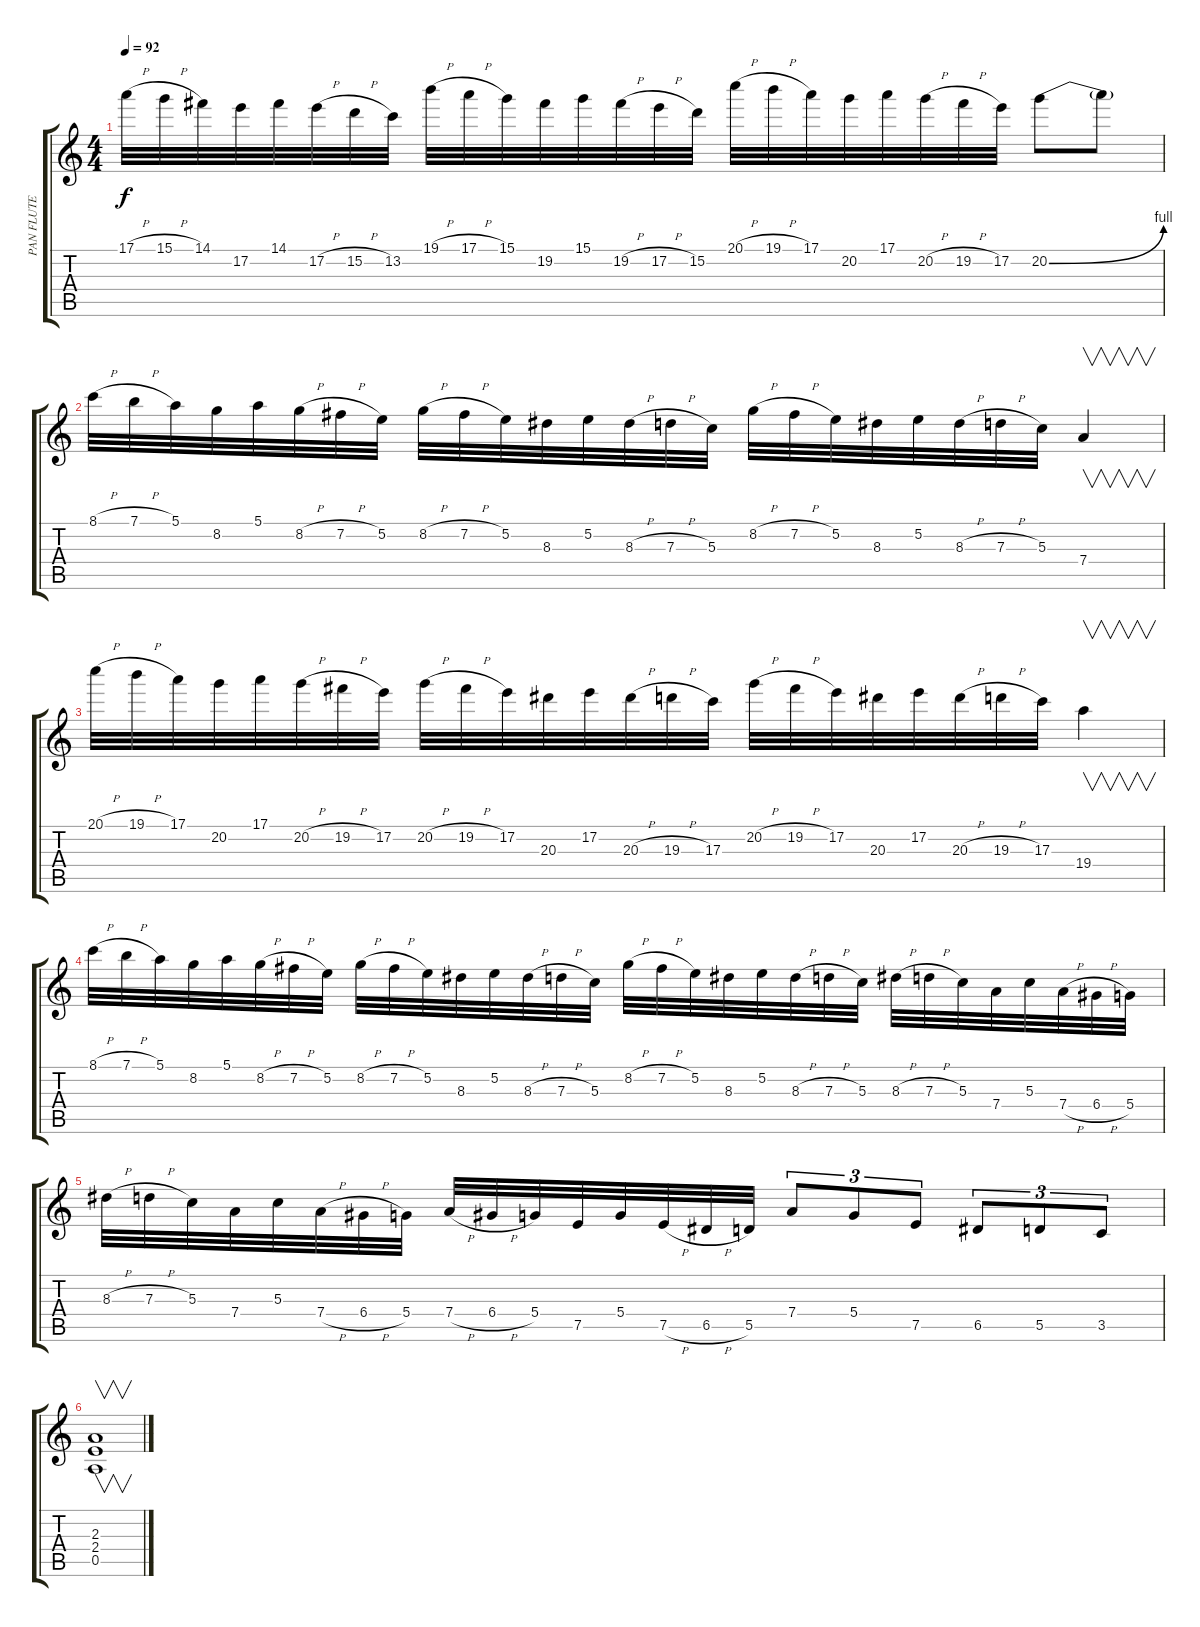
\track ("PAN FLUTE" "PAN FLUTE") {instrument synthbass1}
\staff {score tabs}
\tuning (E4 B3 G3 D3 A2 E2) {hide}
\ts (4 4)
\tempo 92
\clef g2
\ks c
17.1{h}.32{dy f} 15.1{h}.32 14.1.32 17.2.32 14.1.32 17.2{h}.32 15.2{h}.32 13.2.32 19.1{h}.32 17.1{h}.32 15.1.32 19.2.32 15.1.32 19.2{h}.32 17.2{h}.32 15.2.32 20.1{h}.32 19.1{h}.32 17.1.32 20.2.32 17.1.32 20.2{h}.32 19.2{h}.32 17.2.32 20.2{be (bend 0 0 60 4)}.8 20.2{t}.8 |
8.1{h}.32 7.1{h}.32 5.1.32 8.2.32 5.1.32 8.2{h}.32 7.2{h}.32 5.2.32 8.2{h}.32 7.2{h}.32 5.2.32 8.3.32 5.2.32 8.3{h}.32 7.3{h}.32 5.3.32 8.2{h}.32 7.2{h}.32 5.2.32 8.3.32 5.2.32 8.3{h}.32 7.3{h}.32 5.3.32 7.4.4{v} |
20.1{h}.32 19.1{h}.32 17.1.32 20.2.32 17.1.32 20.2{h}.32 19.2{h}.32 17.2.32 20.2{h}.32 19.2{h}.32 17.2.32 20.3.32 17.2.32 20.3{h}.32 19.3{h}.32 17.3.32 20.2{h}.32 19.2{h}.32 17.2.32 20.3.32 17.2.32 20.3{h}.32 19.3{h}.32 17.3.32 19.4.4{v} |
8.1{h}.32 7.1{h}.32 5.1.32 8.2.32 5.1.32 8.2{h}.32 7.2{h}.32 5.2.32 8.2{h}.32 7.2{h}.32 5.2.32 8.3.32 5.2.32 8.3{h}.32 7.3{h}.32 5.3.32 8.2{h}.32 7.2{h}.32 5.2.32 8.3.32 5.2.32 8.3{h}.32 7.3{h}.32 5.3.32 8.3{h}.32 7.3{h}.32 5.3.32 7.4.32 5.3.32 7.4{h}.32 6.4{h}.32 5.4.32 |
8.3{h}.32 7.3{h}.32 5.3.32 7.4.32 5.3.32 7.4{h}.32 6.4{h}.32 5.4.32 7.4{h}.32 6.4{h}.32 5.4.32 7.5.32 5.4.32 7.5{h}.32 6.5{h}.32 5.5.32 7.4.8{tu (3 2)} 5.4.8{tu (3 2)} 7.5.8{tu (3 2)} 6.5.8{tu (3 2)} 5.5.8{tu (3 2)} 3.5.8{tu (3 2)} |
(2.3 2.4 0.5).1{v}
